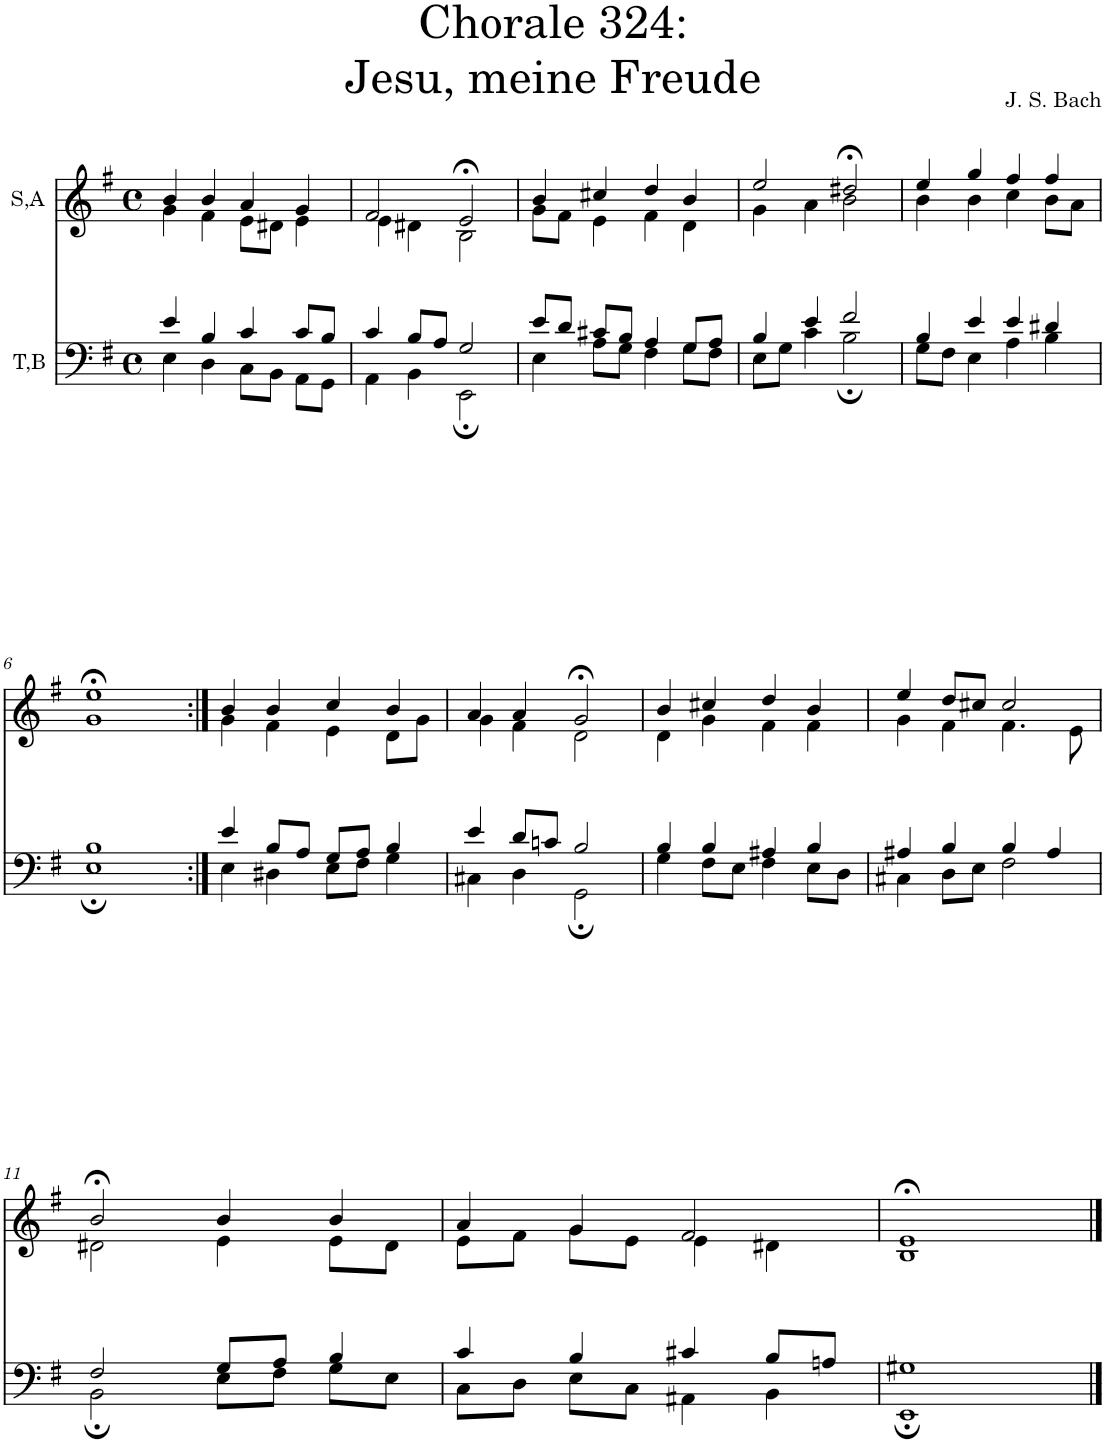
**kern	**kern
*part2	*part1
*staff2	*staff1
*I"T,B	*I"S,A
*clefF4	*clefG2
*k[f#]	*k[f#]
*M4/4	*M4/4
*met(c)	*met(c)
=1	=1
*^	*^
4e/	4E\	4b/	4g\
4B/	4D\	4b/	4f#\
4c/	8C\L	4a/	8e\L
.	8BB\J	.	8d#X\J
8c/L	8AA\L	4g/	4e\
8B/J	8GG\J	.	.
=2	=2	=2	=2
4c/	4AA\	2f#/	4e\
8B/L	4BB\	.	4d#X\
8A/J	.	.	.
2G/	2EE;\	2e;</	2B\
=3	=3	=3	=3
8e/L	4E\	4b/	8g\L
8d/J	.	.	8f#\J
8c#X/L	8A\L	4cc#X/	4e\
8B/J	8G\J	.	.
4A/	4F#\	4dd/	4f#\
8G/L	8G\L	4b/	4d\
8A/J	8F#\J	.	.
=4	=4	=4	=4
4B/	8E\L	2ee/	4g\
.	8G\J	.	.
4e/	4c\	.	4a\
2f#/	2B;\	2dd#X;</	2b\
=5	=5	=5	=5
4B/	8G\L	4ee/	4b\
.	8F#\J	.	.
4e/	4E\	4gg/	4b\
4e/	4A\	4ff#/	4cc\
4d#X/	4B\	4ff#/	8b\L
.	.	.	8a\J
!!LO:LB:g=z	!!
=6	=6	=6	=6
1B	1E;	1ee;<	1g
=7:|!	=7:|!	=7:|!	=7:|!
4e/	4E\	4b/	4g\
8B/L	4D#X\	4b/	4f#\
8A/J	.	.	.
8G/L	8E\L	4cc/	4e\
8A/J	8F#\J	.	.
4B/	4G\	4b/	8d\L
.	.	.	8g\J
=8	=8	=8	=8
4e/	4C#X\	4a/	4g\
8d/L	4D\	4a/	4f#\
8cn/J	.	.	.
2B/	2GG;\	2g;</	2d\
=9	=9	=9	=9
4B/	4G\	4b/	4d\
4B/	8F#\L	4cc#X/	4g\
.	8E\J	.	.
4A#X/	4F#\	4dd/	4f#\
4B/	8E\L	4b/	4f#\
.	8D\J	.	.
=10	=10	=10	=10
4A#X/	4C#X\	4ee/	4g\
4B/	8D\L	8dd/L	4f#\
.	8E\J	8cc#X/J	.
4B/	2F#\	2cc#/	4.f#\
4A#/	.	.	.
.	.	.	8e\
!!LO:LB:g=z	!!
=11	=11	=11	=11
2F#/	2BB;\	2b;</	2d#X\
8G/L	8E\L	4b/	4e\
8A/J	8F#\J	.	.
4B/	8G\L	4b/	8e\L
.	8E\J	.	8d#\J
=12	=12	=12	=12
4c/	8C\L	4a/	8e\L
.	8D\J	.	8f#\J
4B/	8E\L	4g/	8g\L
.	8C\J	.	8e\J
4c#X/	4AA#X\	2f#/	4e\
8B/L	4BB\	.	4d#X\
8An/J	.	.	.
=13	=13	=13	=13
1G#X	1EE;	1e;<	1B
*v	*v	*	*
*	*v	*v
==	==
*-	*-
